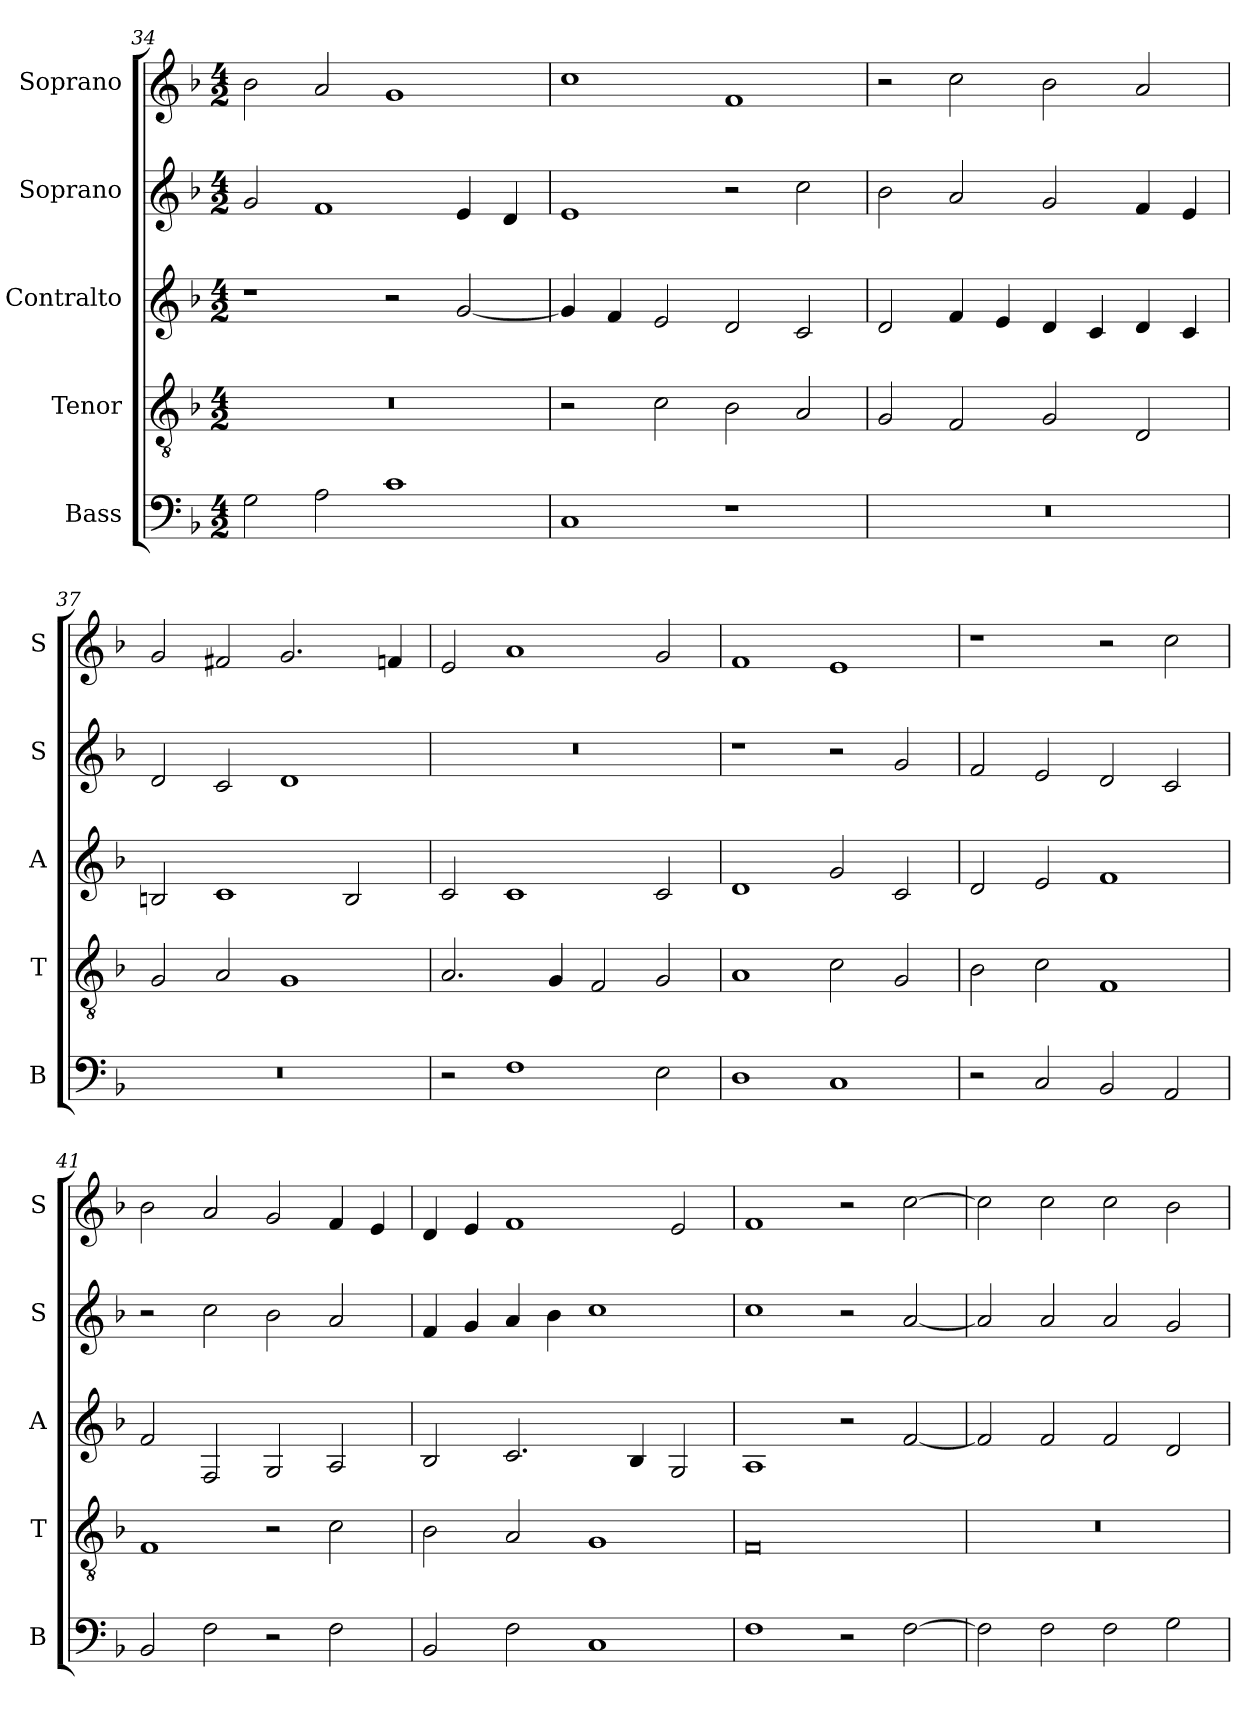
**kern	**kern	**kern	**kern	**kern
*part5	*part4	*part3	*part2	*part1
*staff5	*staff4	*staff3	*staff2	*staff1
*I"Bass	*I"Tenor	*I"Contralto	*I"Soprano	*I"Soprano
*I'B	*I'T	*I'A	*I'S	*I'S
*clefF4	*clefGv2	*clefG2	*clefG2	*clefG2
*k[b-]	*k[b-]	*k[b-]	*k[b-]	*k[b-]
*F:ion	*F:ion	*F:ion	*F:ion	*F:ion
*M4/2	*M4/2	*M4/2	*M4/2	*M4/2
=34	=34	=34	=34	=34
2G	0r	1r	2g	2b-
2A	.	.	1f	2a
1c	.	2r	.	1g
.	.	[2g	4e	.
.	.	.	4d	.
=35	=35	=35	=35	=35
1C	2r	4g]	1e	1cc
.	.	4f	.	.
.	2c	2e	.	.
1r	2B-	2d	2r	1f
.	2A	2c	2cc	.
=36	=36	=36	=36	=36
0r	2G	2d	2b-	2r
.	2F	4f	2a	2cc
.	.	4e	.	.
.	2G	4d	2g	2b-
.	.	4c	.	.
.	2D	4d	4f	2a
.	.	4c	4e	.
=37	=37	=37	=37	=37
0r	2G	2Bn	2d	2g
.	2A	1c	2c	2f#X
.	1G	.	1d	2.g
.	.	2B	.	.
.	.	.	.	4fn
=38	=38	=38	=38	=38
2r	2.A	2c	0r	2e
1F	.	1c	.	1a
.	4G	.	.	.
.	2F	.	.	.
2E	2G	2c	.	2g
=39	=39	=39	=39	=39
1D	1A	1d	1r	1f
1C	2c	2g	2r	1e
.	2G	2c	2g	.
=40	=40	=40	=40	=40
2r	2B-	2d	2f	1r
2C	2c	2e	2e	.
2BB-	1F	1f	2d	2r
2AA	.	.	2c	2cc
=41	=41	=41	=41	=41
2BB-	1F	2f	2r	2b-
2F	.	2F	2cc	2a
2r	2r	2G	2b-	2g
2F	2c	2A	2a	4f
.	.	.	.	4e
=42	=42	=42	=42	=42
2BB-	2B-	2B-	4f	4d
.	.	.	4g	4e
2F	2A	2.c	4a	1f
.	.	.	4b-	.
1C	1G	.	1cc	.
.	.	4B-	.	.
.	.	2G	.	2e
=43	=43	=43	=43	=43
1F	0F	1A	1cc	1f
2r	.	2r	2r	2r
[2F	.	[2f	[2a	[2cc
=44	=44	=44	=44	=44
2F]	0r	2f]	2a]	2cc]
2F	.	2f	2a	2cc
2F	.	2f	2a	2cc
2G	.	2d	2g	2b-
=	=	=	=	=
*-	*-	*-	*-	*-
